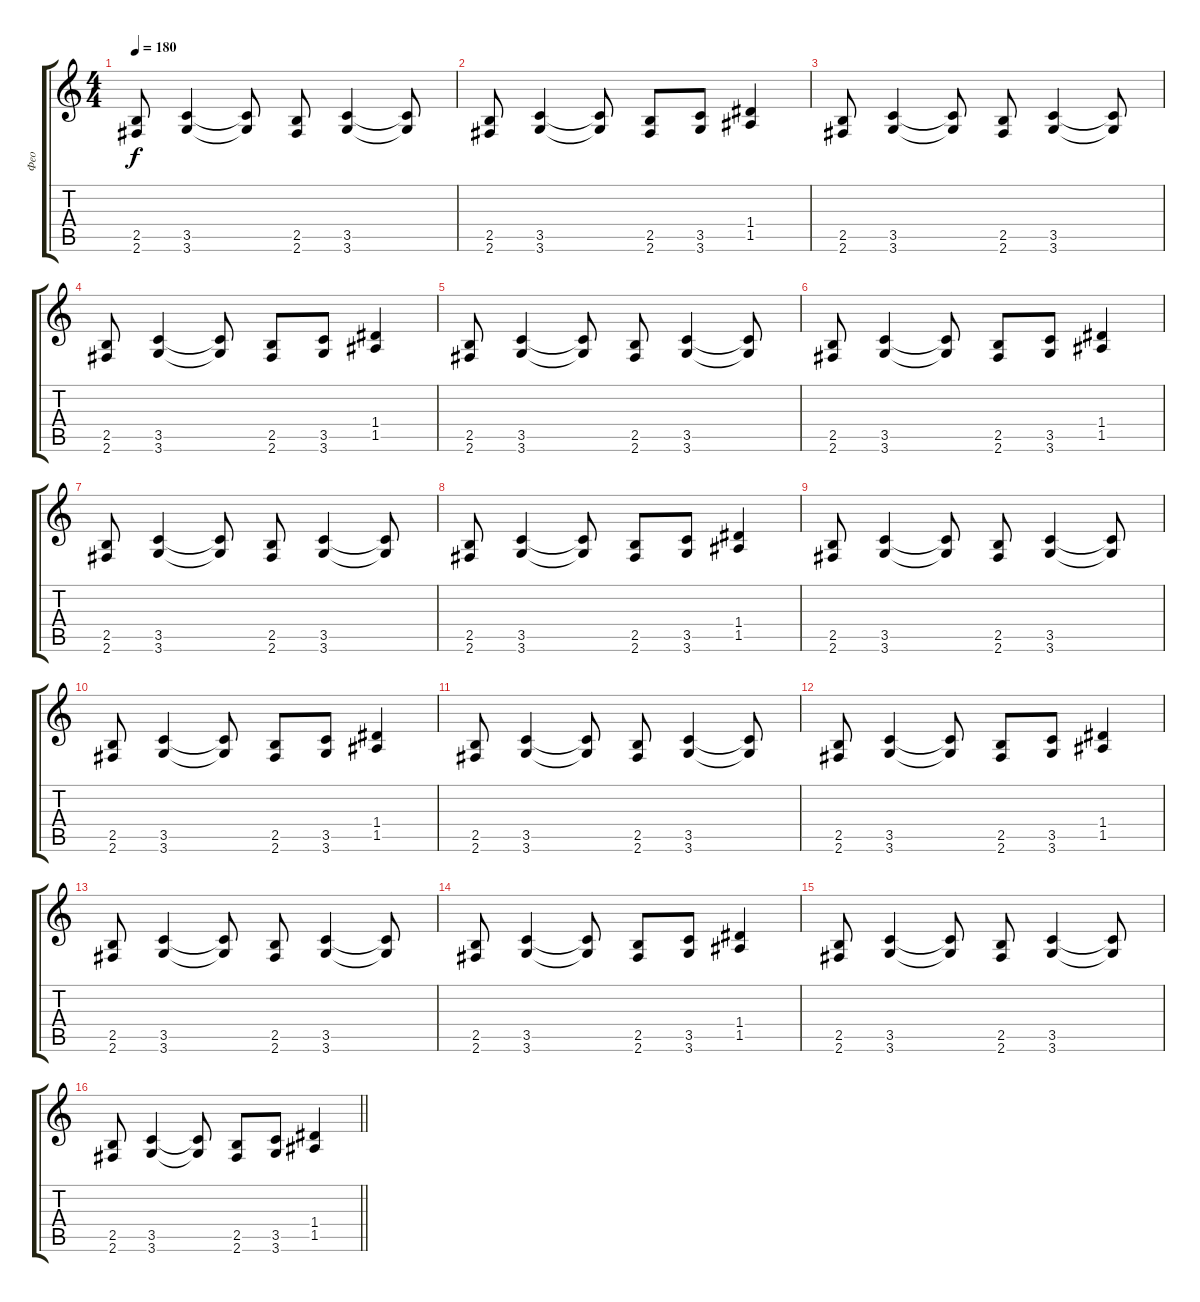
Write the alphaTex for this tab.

\track ("Фео" "Фео") {instrument distortionguitar}
\staff {score tabs}
\tuning (E4 B3 G3 D3 A2 E2) {hide}
\ts (4 4)
\tempo 180
\clef g2
\ks c
(2.5 2.6).8{dy f} (3.5 3.6).4 (3.5{t} 3.6{t}).8 (2.5 2.6).8 (3.5 3.6).4 (3.5{t} 3.6{t}).8 |
(2.5 2.6).8 (3.5 3.6).4 (3.5{t} 3.6{t}).8 (2.5 2.6).8 (3.5 3.6).8 (1.4 1.5).4 |
(2.5 2.6).8 (3.5 3.6).4 (3.5{t} 3.6{t}).8 (2.5 2.6).8 (3.5 3.6).4 (3.5{t} 3.6{t}).8 |
(2.5 2.6).8 (3.5 3.6).4 (3.5{t} 3.6{t}).8 (2.5 2.6).8 (3.5 3.6).8 (1.4 1.5).4 |
(2.5 2.6).8 (3.5 3.6).4 (3.5{t} 3.6{t}).8 (2.5 2.6).8 (3.5 3.6).4 (3.5{t} 3.6{t}).8 |
(2.5 2.6).8 (3.5 3.6).4 (3.5{t} 3.6{t}).8 (2.5 2.6).8 (3.5 3.6).8 (1.4 1.5).4 |
(2.5 2.6).8 (3.5 3.6).4 (3.5{t} 3.6{t}).8 (2.5 2.6).8 (3.5 3.6).4 (3.5{t} 3.6{t}).8 |
(2.5 2.6).8 (3.5 3.6).4 (3.5{t} 3.6{t}).8 (2.5 2.6).8 (3.5 3.6).8 (1.4 1.5).4 |
(2.5 2.6).8 (3.5 3.6).4 (3.5{t} 3.6{t}).8 (2.5 2.6).8 (3.5 3.6).4 (3.5{t} 3.6{t}).8 |
(2.5 2.6).8 (3.5 3.6).4 (3.5{t} 3.6{t}).8 (2.5 2.6).8 (3.5 3.6).8 (1.4 1.5).4 |
(2.5 2.6).8 (3.5 3.6).4 (3.5{t} 3.6{t}).8 (2.5 2.6).8 (3.5 3.6).4 (3.5{t} 3.6{t}).8 |
(2.5 2.6).8 (3.5 3.6).4 (3.5{t} 3.6{t}).8 (2.5 2.6).8 (3.5 3.6).8 (1.4 1.5).4 |
(2.5 2.6).8 (3.5 3.6).4 (3.5{t} 3.6{t}).8 (2.5 2.6).8 (3.5 3.6).4 (3.5{t} 3.6{t}).8 |
(2.5 2.6).8 (3.5 3.6).4 (3.5{t} 3.6{t}).8 (2.5 2.6).8 (3.5 3.6).8 (1.4 1.5).4 |
(2.5 2.6).8 (3.5 3.6).4 (3.5{t} 3.6{t}).8 (2.5 2.6).8 (3.5 3.6).4 (3.5{t} 3.6{t}).8 |
\barLineRight lightlight
(2.5 2.6).8 (3.5 3.6).4 (3.5{t} 3.6{t}).8 (2.5 2.6).8 (3.5 3.6).8 (1.4 1.5).4
